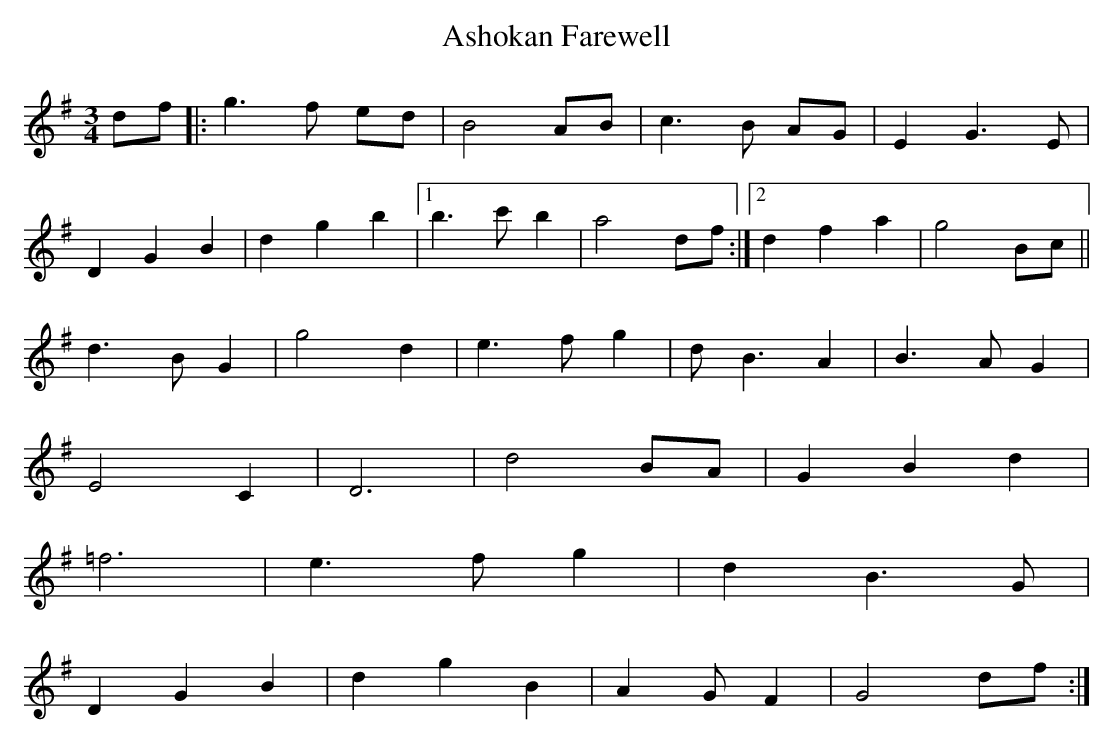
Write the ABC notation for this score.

X:1
T:Ashokan Farewell
M:3/4
L:1/8
K:G
df|:g3 f ed|B4 AB|c3 B AG|E2 G3 E|
D2 G2 B2|d2 g2 b2|1 b3 c' b2|a4 df:|2d2 f2 a2|g4 Bc||
d3 B G2|g4 d2|e3 f g2|d B3 A2|B3 A G2|
E4 C2|D6|d4 BA|G2 B2 d2|
=f6|e3 f g2|d2 B3 G|
D2 G2 B2|d2 g2 B2|A2 G F2|G4 df:|
